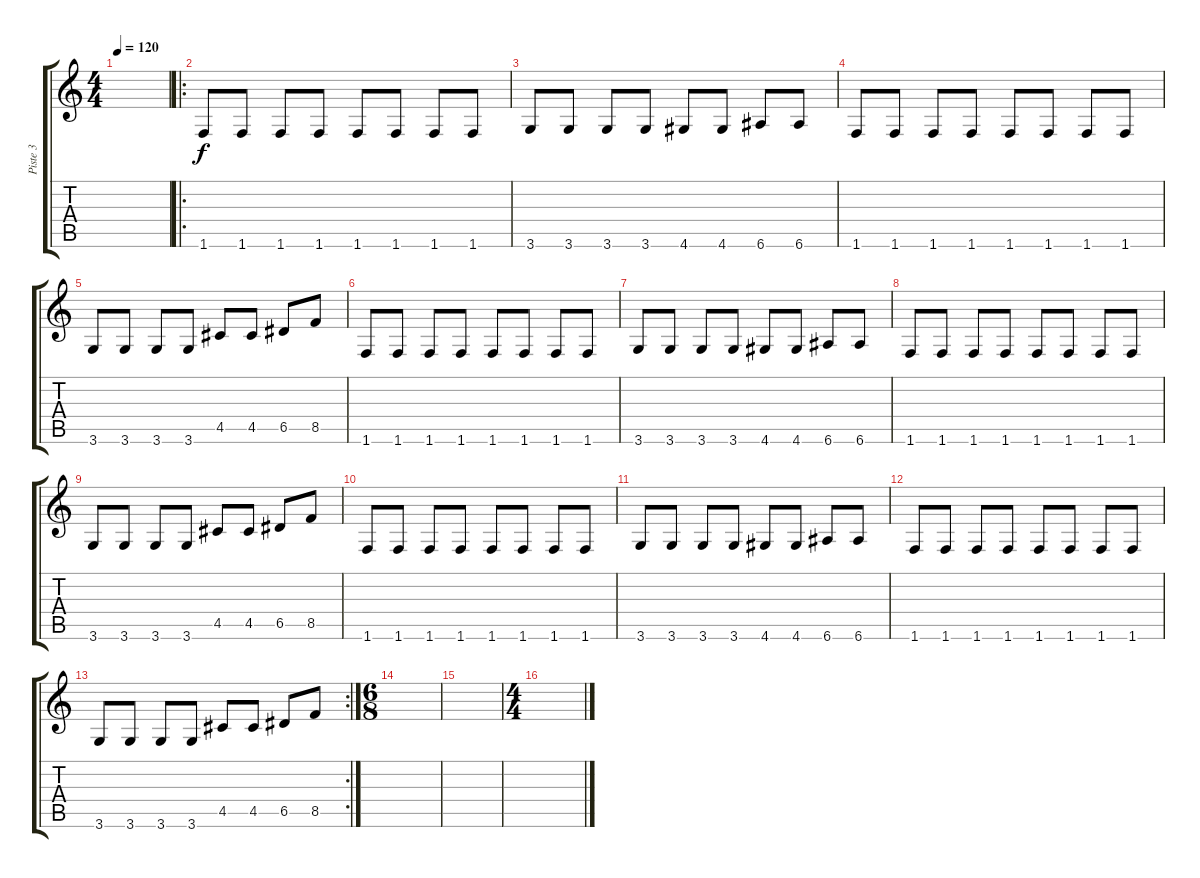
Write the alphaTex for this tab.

\track ("Piste 3" "Piste 3") {instrument electricbassfinger}
\staff {score tabs}
\tuning (E4 B3 G3 D3 A2 E2) {hide}
\ts (4 4)
\tempo 120
\clef g2
\ks c
|
\ro
1.6.8 1.6.8 1.6.8 1.6.8 1.6.8 1.6.8 1.6.8 1.6.8 |
3.6.8 3.6.8 3.6.8 3.6.8 4.6.8 4.6.8 6.6.8 6.6.8 |
1.6.8 1.6.8 1.6.8 1.6.8 1.6.8 1.6.8 1.6.8 1.6.8 |
3.6.8 3.6.8 3.6.8 3.6.8 4.5.8 4.5.8 6.5.8 8.5.8 |
1.6.8 1.6.8 1.6.8 1.6.8 1.6.8 1.6.8 1.6.8 1.6.8 |
3.6.8 3.6.8 3.6.8 3.6.8 4.6.8 4.6.8 6.6.8 6.6.8 |
1.6.8 1.6.8 1.6.8 1.6.8 1.6.8 1.6.8 1.6.8 1.6.8 |
3.6.8 3.6.8 3.6.8 3.6.8 4.5.8 4.5.8 6.5.8 8.5.8 |
1.6.8 1.6.8 1.6.8 1.6.8 1.6.8 1.6.8 1.6.8 1.6.8 |
3.6.8 3.6.8 3.6.8 3.6.8 4.6.8 4.6.8 6.6.8 6.6.8 |
1.6.8 1.6.8 1.6.8 1.6.8 1.6.8 1.6.8 1.6.8 1.6.8 |
\rc 2
3.6.8 3.6.8 3.6.8 3.6.8 4.5.8 4.5.8 6.5.8 8.5.8 |
\ts (6 8)
|
|
\ts (4 4)
